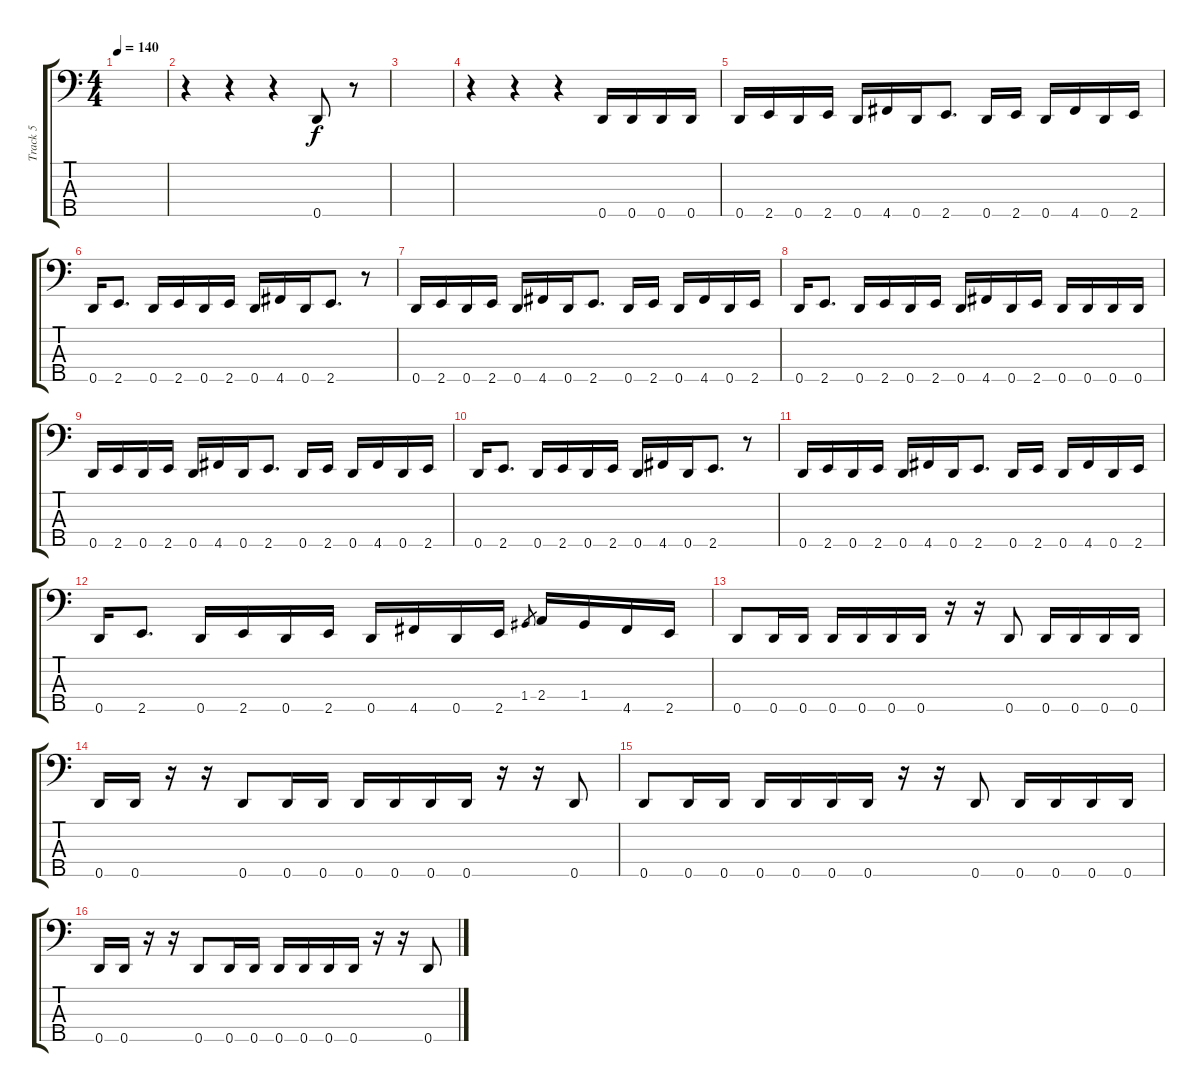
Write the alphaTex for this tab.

\track ("Track 5" "Track 5") {instrument electricbasspick}
\staff {score tabs}
\tuning (Bb2 F2 C2 G1 D1) {hide}
\ts (4 4)
\tempo 140
\clef f4
\ks c
|
r.4 r.4 r.4 0.5.8 r.8 |
|
r.4 r.4 r.4 0.5.16 0.5.16 0.5.16 0.5.16 |
0.5.16 2.5.16 0.5.16 2.5.16 0.5.16 4.5.16 0.5.16 2.5.8{d} 0.5.16 2.5.16 0.5.16 4.5.16 0.5.16 2.5.16 |
0.5.16 2.5.8{d} 0.5.16 2.5.16 0.5.16 2.5.16 0.5.16 4.5.16 0.5.16 2.5.8{d} r.8 |
0.5.16 2.5.16 0.5.16 2.5.16 0.5.16 4.5.16 0.5.16 2.5.8{d} 0.5.16 2.5.16 0.5.16 4.5.16 0.5.16 2.5.16 |
0.5.16 2.5.8{d} 0.5.16 2.5.16 0.5.16 2.5.16 0.5.16 4.5.16 0.5.16 2.5.16 0.5.16 0.5.16 0.5.16 0.5.16 |
0.5.16 2.5.16 0.5.16 2.5.16 0.5.16 4.5.16 0.5.16 2.5.8{d} 0.5.16 2.5.16 0.5.16 4.5.16 0.5.16 2.5.16 |
0.5.16 2.5.8{d} 0.5.16 2.5.16 0.5.16 2.5.16 0.5.16 4.5.16 0.5.16 2.5.8{d} r.8 |
0.5.16 2.5.16 0.5.16 2.5.16 0.5.16 4.5.16 0.5.16 2.5.8{d} 0.5.16 2.5.16 0.5.16 4.5.16 0.5.16 2.5.16 |
0.5.16 2.5.8{d} 0.5.16 2.5.16 0.5.16 2.5.16 0.5.16 4.5.16 0.5.16 2.5.16 1.4.8{gr} 2.4.16 1.4.16 4.5.16 2.5.16 |
0.5.8 0.5.16 0.5.16 0.5.16 0.5.16 0.5.16 0.5.16 r.16 r.16 0.5.8 0.5.16 0.5.16 0.5.16 0.5.16 |
0.5.16 0.5.16 r.16 r.16 0.5.8 0.5.16 0.5.16 0.5.16 0.5.16 0.5.16 0.5.16 r.16 r.16 0.5.8 |
0.5.8 0.5.16 0.5.16 0.5.16 0.5.16 0.5.16 0.5.16 r.16 r.16 0.5.8 0.5.16 0.5.16 0.5.16 0.5.16 |
0.5.16 0.5.16 r.16 r.16 0.5.8 0.5.16 0.5.16 0.5.16 0.5.16 0.5.16 0.5.16 r.16 r.16 0.5.8
